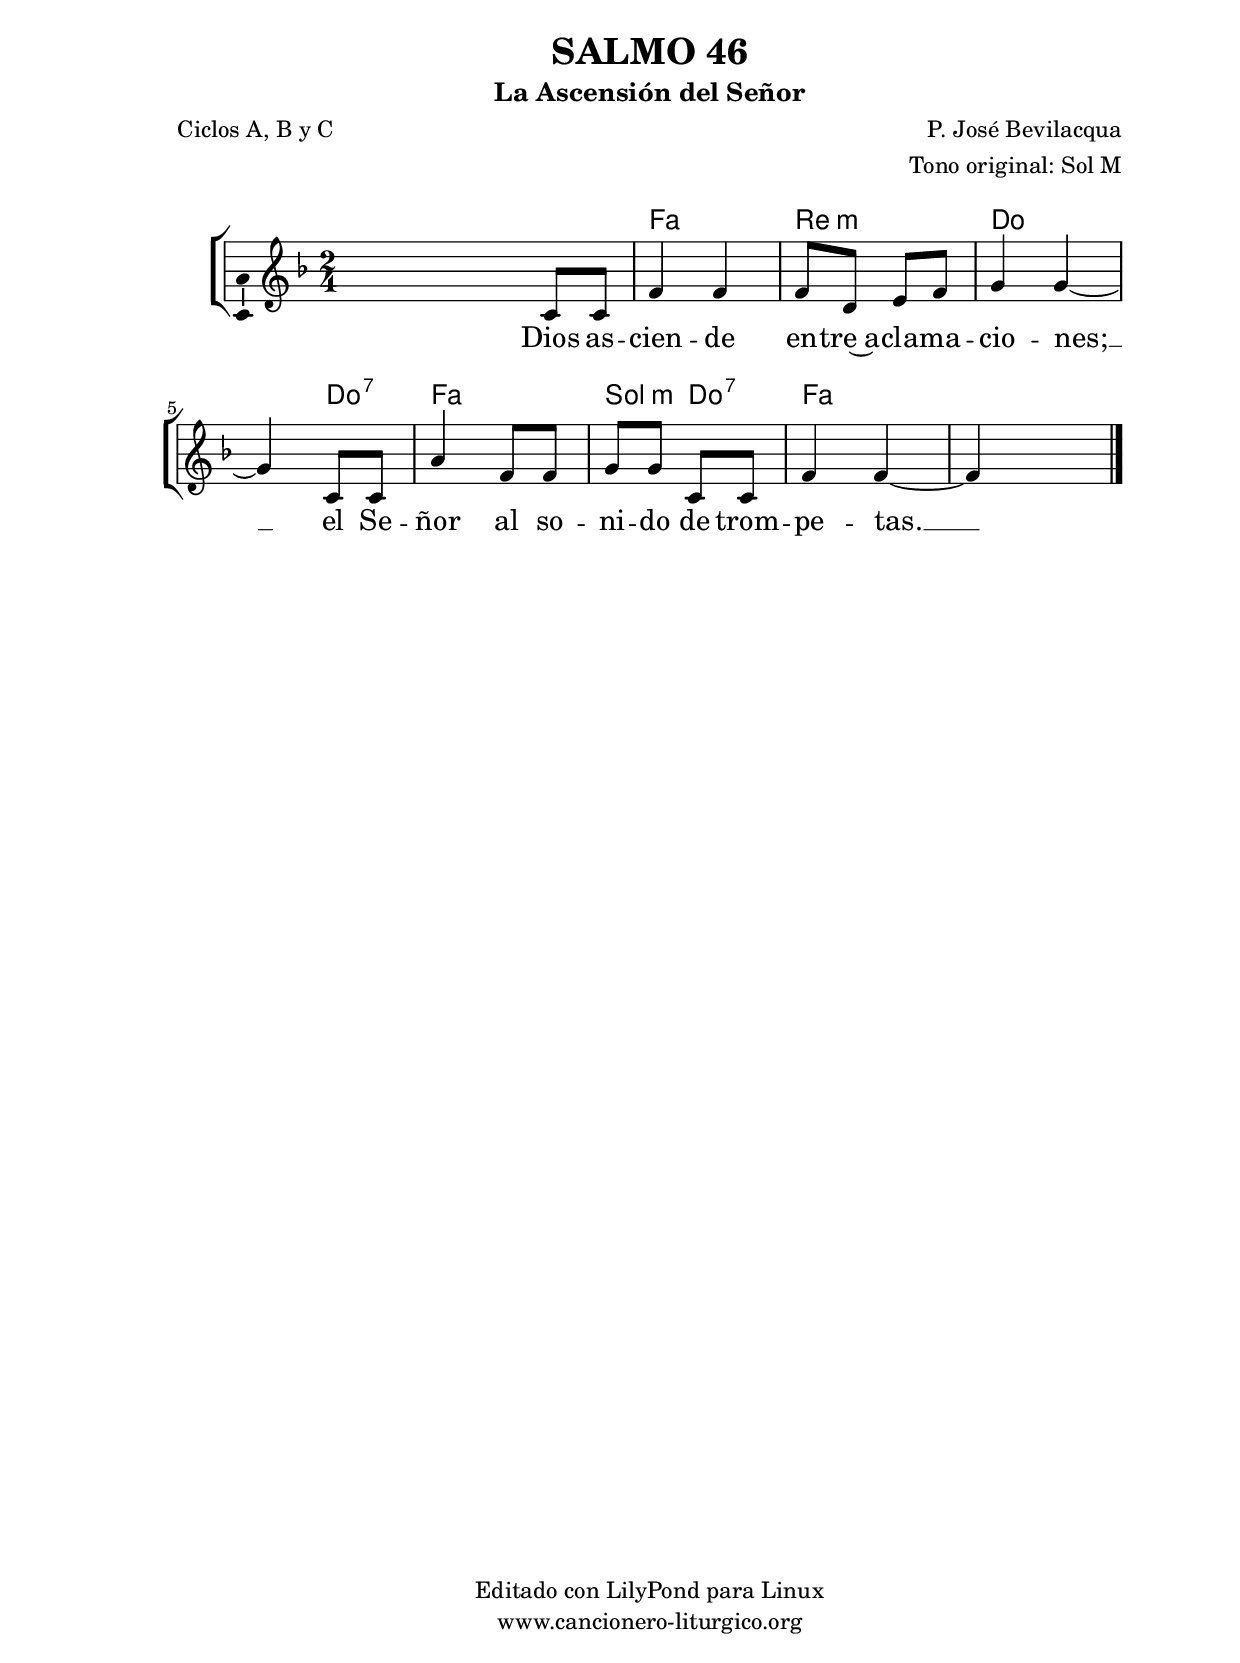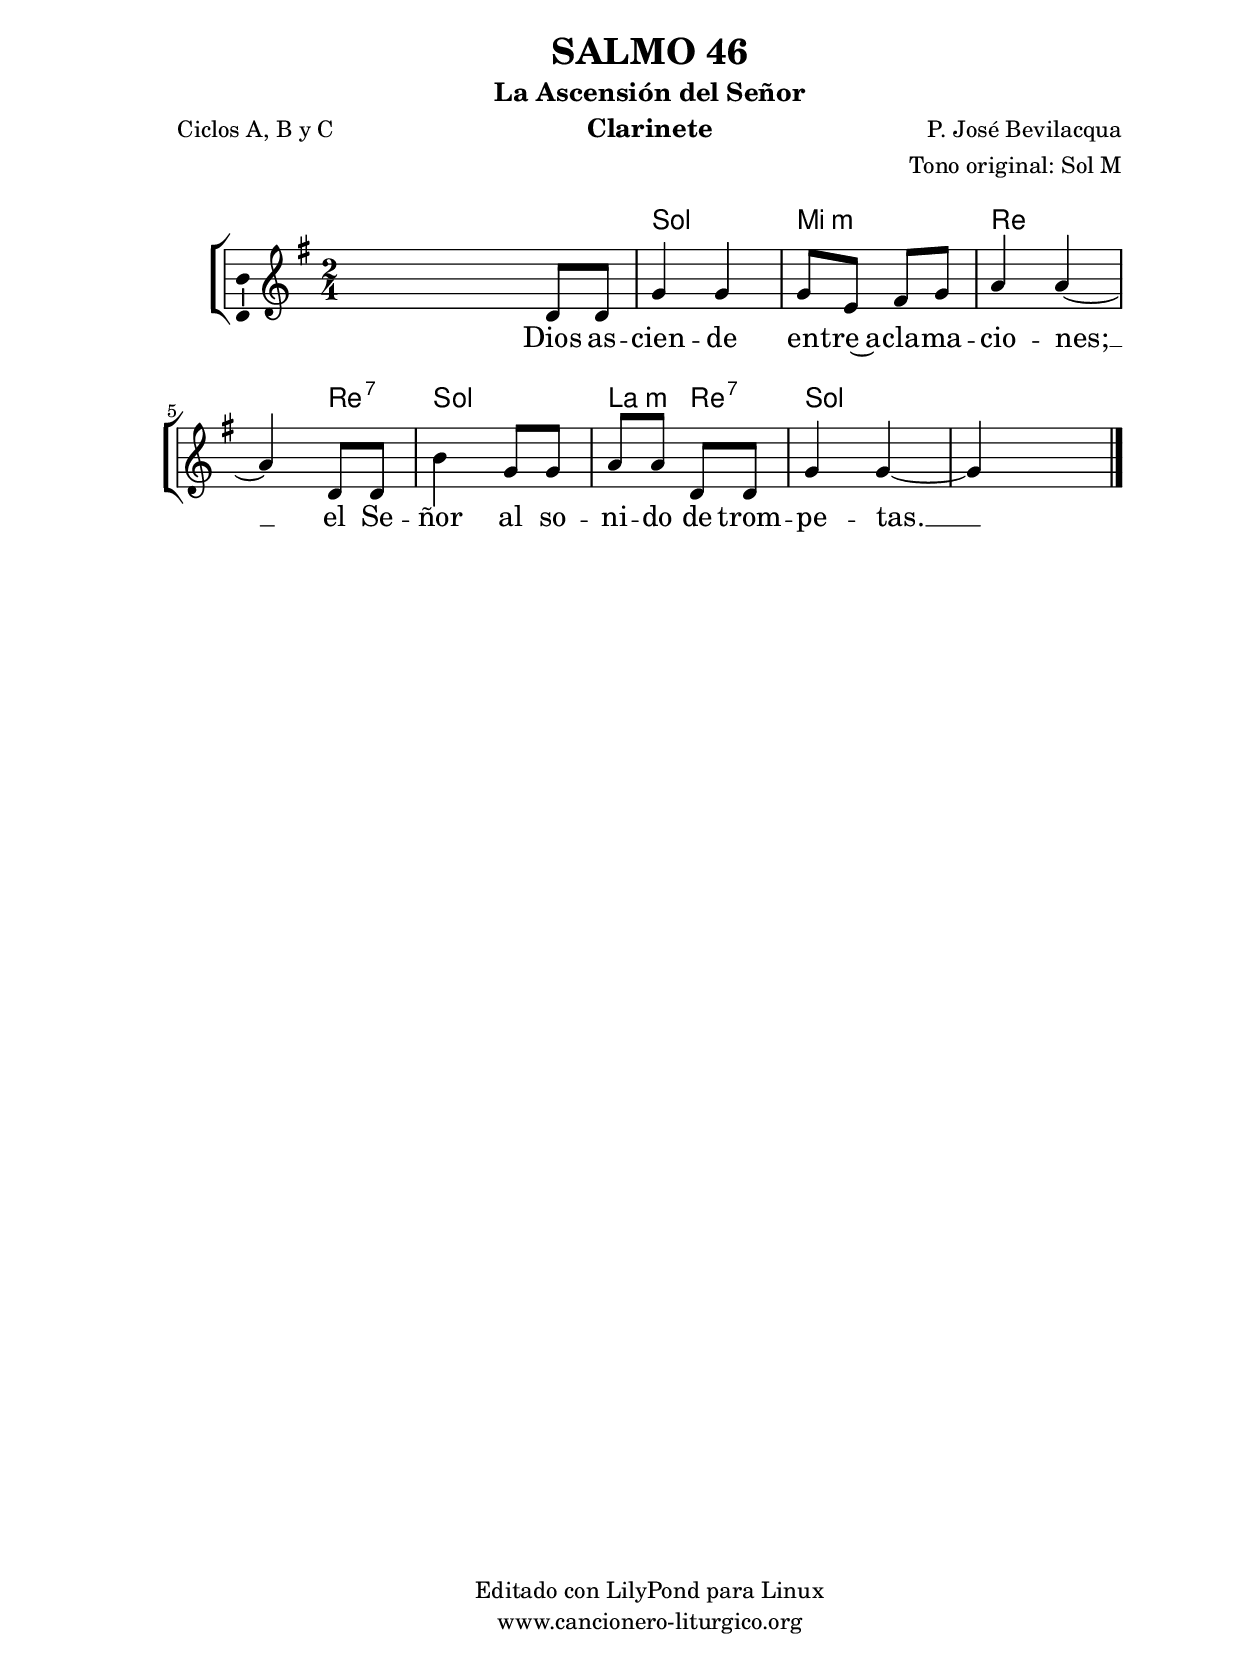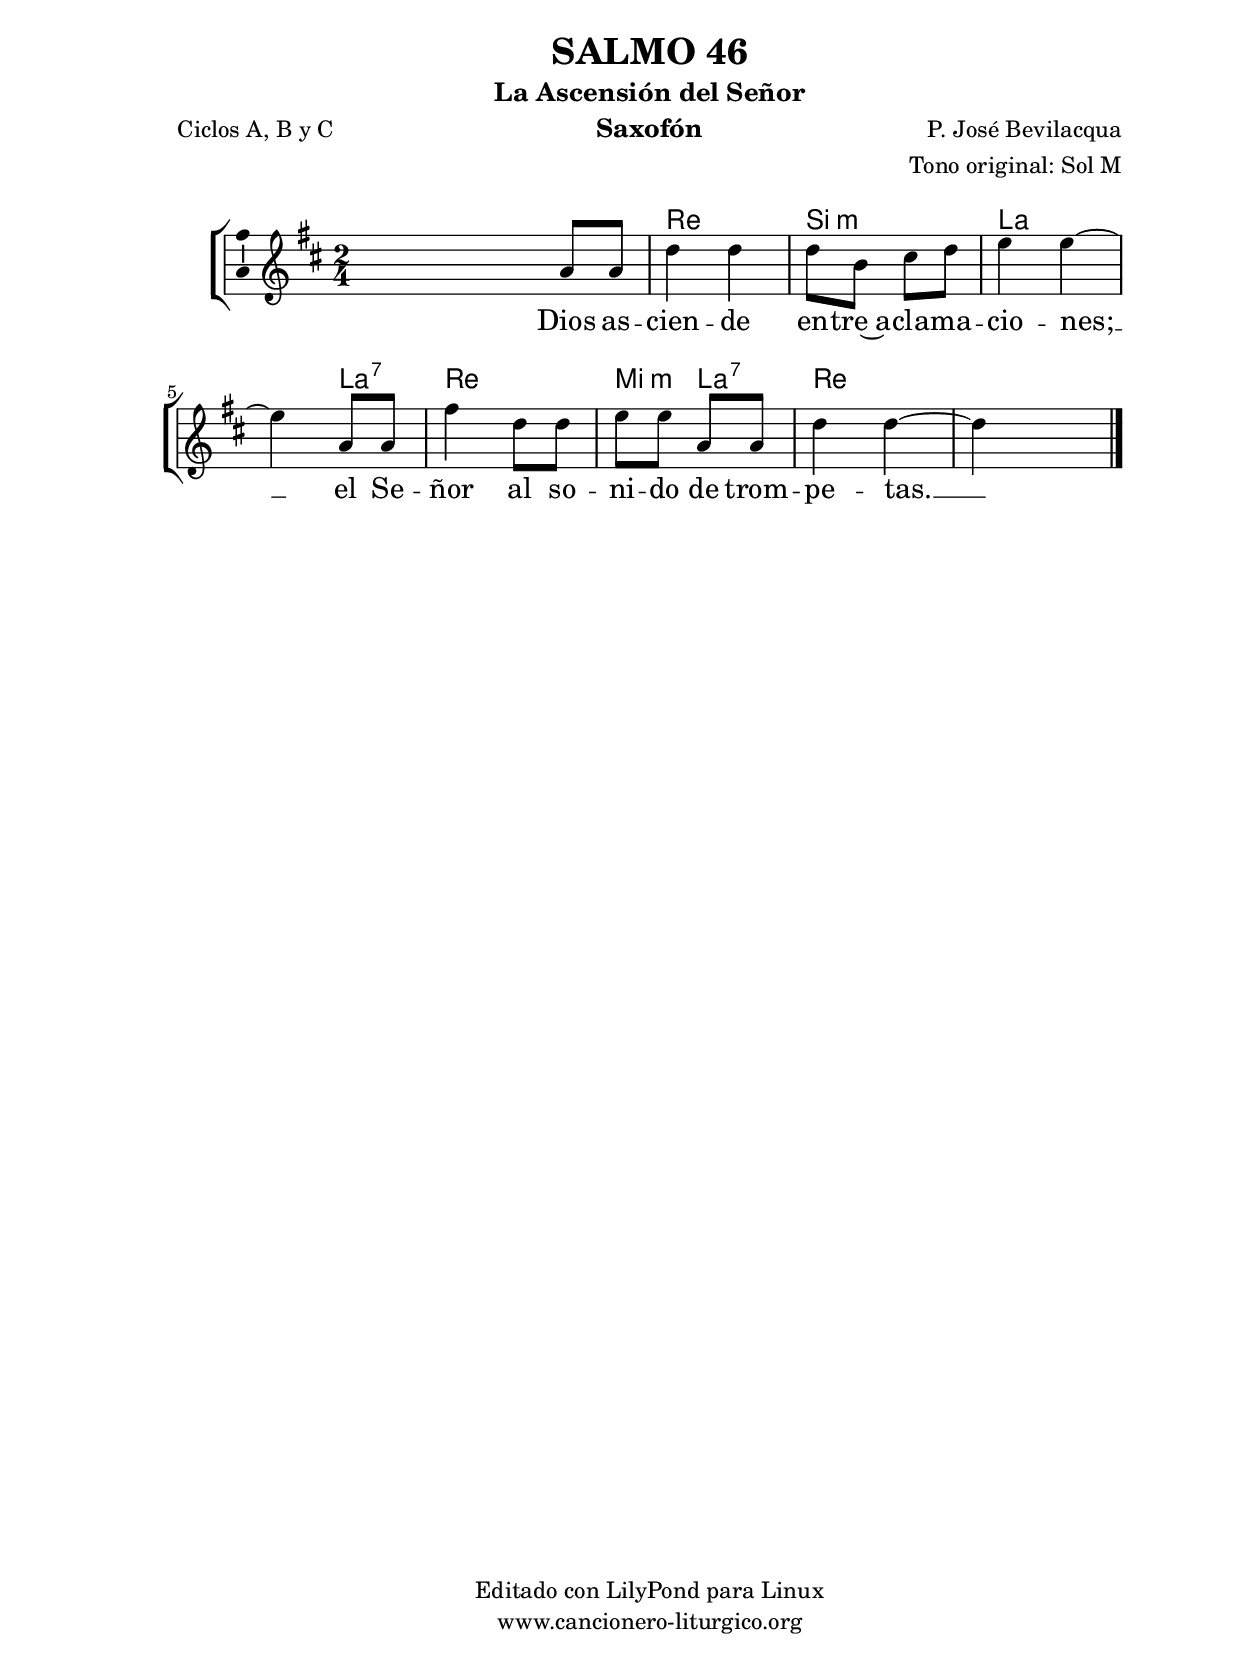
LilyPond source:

%
%para convertir .midi en .wav:
%timidity filename.midi -Ow -o finename.wav
%
%
%Para convertir de .wav a .mp3:
%lame -h -m j filename.wav
%
%
%para escuchar el midi:
%timidity nombrefichero.midi
%


%versión de lilypond para la que se ha escrito esta partitura:
\version "2.16.0"

	%Tamaño papel
	#(set-default-paper-size "a4")
	%Tamaño partitura
	#(set-global-staff-size 20)
	%No responde al pulsar sobre una nota
	#(ly:set-option 'point-and-click #f)

%parámetros del encabezamiento:
\header {
	title = "SALMO 46"
	subtitle = "La Ascensión del Señor"
	composer = "P. José Bevilacqua"
	poet = "Ciclos A, B y C"
	meter = ""
	arranger = "Tono original: Sol M"
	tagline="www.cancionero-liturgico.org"
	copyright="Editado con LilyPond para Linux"
	}

%parámetros asociados al papel:
\paper  {
	oddHeaderMarkup = \markup {\fill-line { \on-the-fly #not-first-page \fromproperty #'header:title \on-the-fly #not-first-page \fromproperty #'header:composer }}
	evenHeaderMarkup = \markup {\fill-line { \fromproperty #'header:composer \fromproperty #'header:title }}
	#(set-paper-size "a4")
	print-page-number = ##f
	first-page-number = 1
	print-first-page-number = ##f
%	head-separation = 3.0 \cm
	top-margin = 2.0 \cm
	bottom-margin = 0.5\cm
%%%	bottom-margin = -1.0\cm
	left-margin = 3.0 \cm
	line-width = 16.0 \cm 
	indent = 8\mm
	interscoreline = 2.\mm
	between-system-space = 15\mm
%	para que las partituras no llenen la hoja:
	ragged-bottom = ##t
%	idem para la última hoja:
	ragged-last-bottom = ##f
%	para que las partituras llenen el ancho del papel:
	ragged-last = ##f
	after-title-space = 2.5 \cm
%page-count=1
%system-count=8

	%Flexible Vertical Spacing
%	markup-markup-spacing =
%	#'((basic-distance . 15) (minimum-distance . 15) (padding . 3))
	markup-system-spacing =
	#'((basic-distance . 15) (minimum-distance . 15) (padding . 3))
	system-system-spacing =
	#'((basic-distance . 15) (minimum-distance . 15) (padding . 3))
	score-system-spacing =
	#'((basic-distance . 15) (minimum-distance . 15) (padding . 5))
%	top-system-spacing = % header
%	#'((basic-distance . 8) (minimum-distance . 0) (padding . 3))
%	top-markup-spacing =
%	#'((basic-distance . 20) (minimum-distance . 20) (padding . 3))
	last-bottom-spacing = % footer
	#'((basic-distance . 5) (minimum-distance . 5) (padding . 3))
%	score-markup-spacing =
%	#'((basic-distance . 16) (minimum-distance . 13) (padding . 3))

	}


%parámetros que afectan a toda la partitura:
global =  {
	%clave de sol (G):
	\clef G
	%armadura:
	\transpose g f
	\key g \major
	\tempo 4=80
	\set Score.tempoHideNote = ##t
	}


acordes = {
	\italianChords
	\chordmode {
	\transpose g f
{

s2
g2 e:m d s4 d4:7 g2 a4:m d:7 g2 s2

	}
	}
}

melodia = 
	\transpose g f
{
	\relative c'{

\time 2/4
s4 d8 d
g4 g g8 e fis g
a4 a~
a4 d,8 d
b'4 g8 g
a8 a d, d
g4 g~
g4 s4

	\bar "|."
	}
	}


texto = \lyricmode {
Dios as -- cien -- de en -- tre~a -- cla -- ma -- cio -- nes; __
el Se -- ñor al so -- ni -- do de trom -- pe -- tas. __
	}


acordesStaff = \context ChordNames = acordesStaff <<
	\set chordChanges = ##t
	\acordes
	>>


vozStaff = \context Voice = vozStaff
\with {\consists "Ambitus_engraver"}
<<
%	\set Staff.instrumentName = ""
%	\set Staff.shortInstrumentName = ""
%	\set Staff.midiInstrument = #"clarinet"
%	\set Staff.midiInstrument = #"cello"
%	\set Staff.midiInstrument = #"flute"
	\set Staff.midiInstrument = #"electric guitar (jazz)"
%	\set Staff.midiInstrument = #"english horn"
%	\set Staff.midiInstrument = #"violin"
%	\set Staff.midiInstrument = #"glockenspiel"
	\set Staff.midiMinimumVolume = #0.7
	\set Staff.midiMaximumVolume = #0.9
	\global
	\melodia
	>>


textoStaff = \context Lyrics = textoStaff <<
	\lyricsto vozStaff \texto
	>>

\book {
	\score {
		\context ChoirStaff {
			\override StaffGroup.SystemStartBracket #'collapse-height = #1
			\override Score.SystemStartBar #'collapse-height = #1
			<<
			\acordesStaff
			\vozStaff
			\textoStaff
			>>
			}
		\layout {
	    		\context {
				\Lyrics
				\override LyricText #'font-size = #2
				}
	   		 \context {
				\Score
				%fontSize = #3
				\override StaffSymbol #'staff-space = #(magstep +3)
				%\override Beam #'thickness = #0.55
				%\override SpacingSpanner #'spacing-increment = #1.0
				%\override Slur #'height-limit = #1.5
				}
			}
		}
	\score {
		\unfoldRepeats
		\context ChoirStaff {
			<<
			\acordesStaff
			\vozStaff
			>>
			}
		\midi {
	  		\context {
	  			\Score
				tempoWholesPerMinute = #(ly:make-moment 70 4)
				}
			}
		}
	}

%Partitura para clarinete
#(define output-suffix "C")
\book {
	\header{
		instrument = "Clarinete"
		}
	\score {
		\context ChoirStaff {
			\override StaffGroup.SystemStartBracket #'collapse-height = #1
			\override Score.SystemStartBar #'collapse-height = #1
\transpose c d
			<<
			\acordesStaff
			\vozStaff
			\textoStaff
			>>
			}
		\layout {
	    		\context {
				\Lyrics
				\override LyricText #'font-size = #2
				}
	   		 \context {
				\Score
				%fontSize = #3
				\override StaffSymbol #'staff-space = #(magstep +3)
				%\override Beam #'thickness = #0.55
				%\override SpacingSpanner #'spacing-increment = #1.0
				%\override Slur #'height-limit = #1.5
				}
			}
		}
	}

%Partitura para saxofón
#(define output-suffix "S")
\book {
	\header{
		instrument = "Saxofón"
		}
	\score {
		\context ChoirStaff {
			\override StaffGroup.SystemStartBracket #'collapse-height = #1
			\override Score.SystemStartBar #'collapse-height = #1
\transpose c a
			<<
			\acordesStaff
			\vozStaff
			\textoStaff
			>>
			}
		\layout {
	    		\context {
				\Lyrics
				\override LyricText #'font-size = #2
				}
	   		 \context {
				\Score
				%fontSize = #3
				\override StaffSymbol #'staff-space = #(magstep +3)
				%\override Beam #'thickness = #0.55
				%\override SpacingSpanner #'spacing-increment = #1.0
				%\override Slur #'height-limit = #1.5
				}
			}
		}
	}

